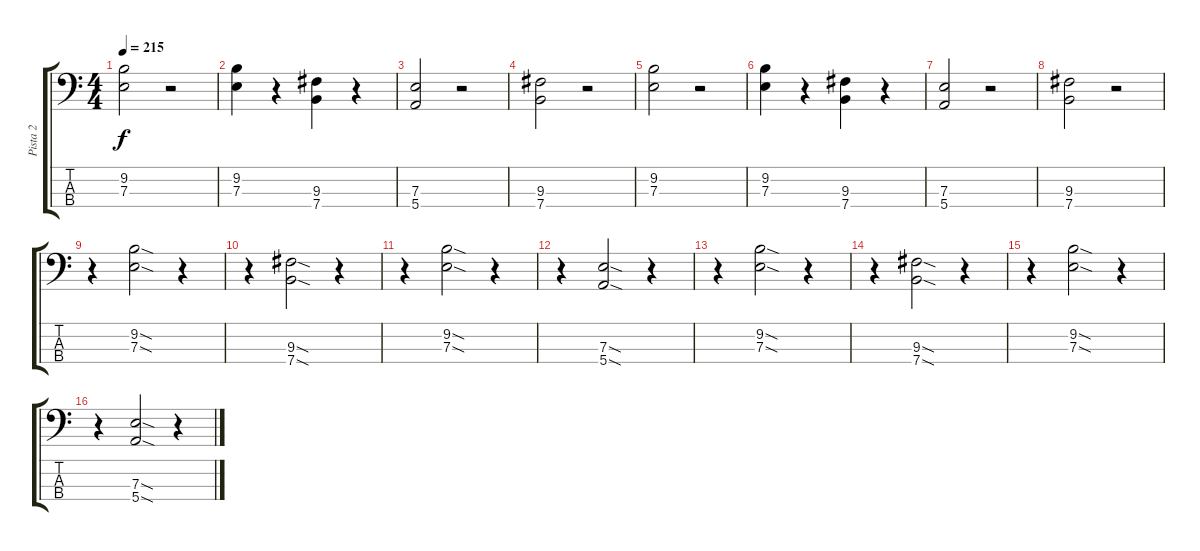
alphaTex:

\track ("Pista 2" "Pista 2") {instrument distortionguitar}
\staff {score tabs}
\tuning (G2 D2 A1 E1) {hide}
\ts (4 4)
\tempo 215
\clef f4
\ks c
(9.2 7.3).2{dy f} r.2 |
(9.2 7.3).4 r.4 (9.3 7.4).4 r.4 |
(7.3 5.4).2 r.2 |
(9.3 7.4).2 r.2 |
(9.2 7.3).2 r.2 |
(9.2 7.3).4 r.4 (9.3 7.4).4 r.4 |
(7.3 5.4).2 r.2 |
(9.3 7.4).2 r.2 |
r.4 (9.2{sod} 7.3{sod}).2 r.4 |
r.4 (9.3{sod} 7.4{sod}).2 r.4 |
r.4 (9.2{sod} 7.3{sod}).2 r.4 |
r.4 (7.3{sod} 5.4{sod}).2 r.4 |
r.4 (9.2{sod} 7.3{sod}).2 r.4 |
r.4 (9.3{sod} 7.4{sod}).2 r.4 |
r.4 (9.2{sod} 7.3{sod}).2 r.4 |
r.4 (7.3{sod} 5.4{sod}).2 r.4
